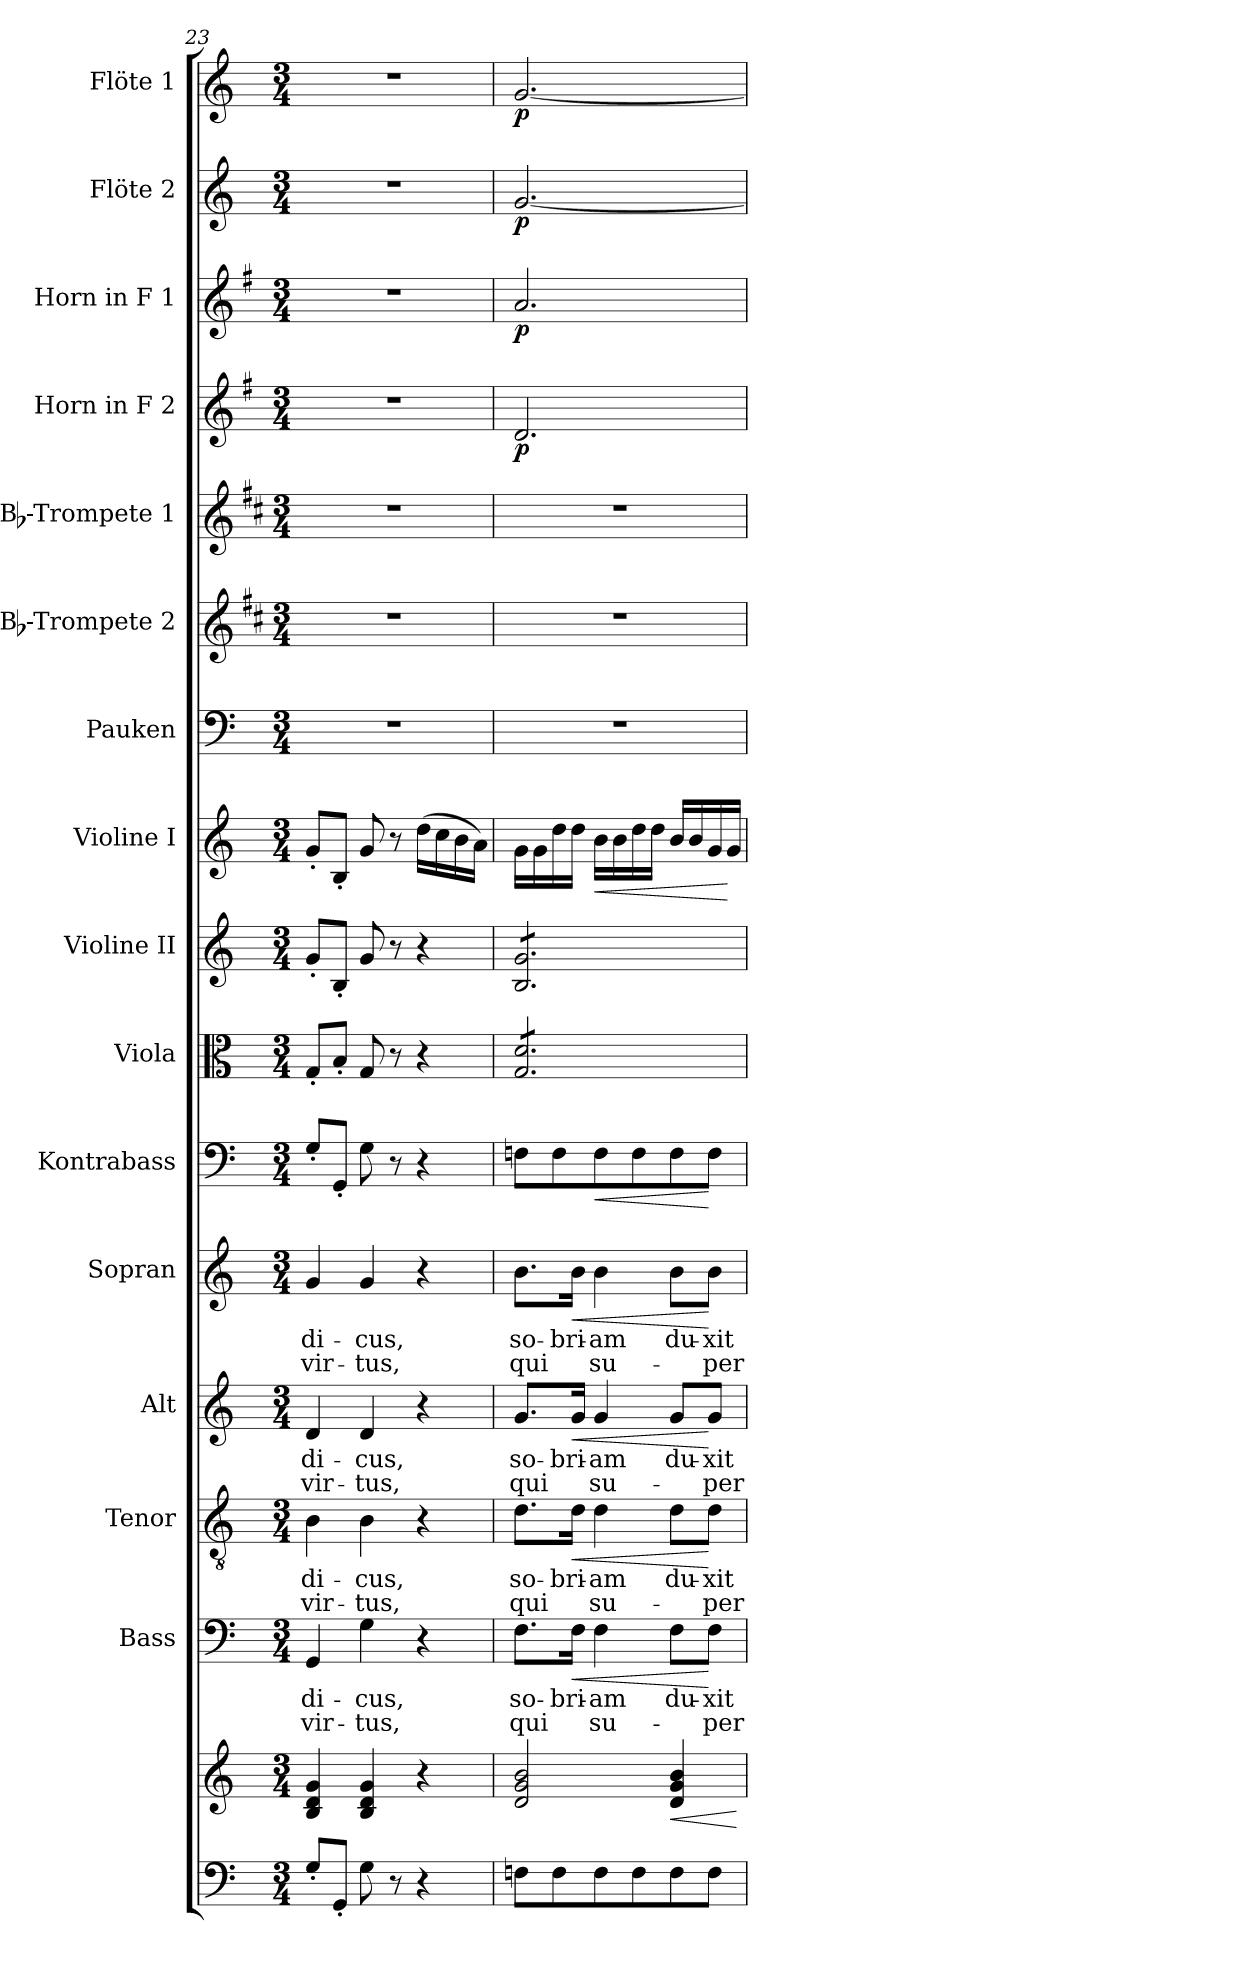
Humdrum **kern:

**kern	**kern	**dynam	**kern	**text	**text	**dynam	**kern	**text	**text	**dynam	**kern	**text	**text	**dynam	**kern	**text	**text	**dynam	**kern	**dynam	**kern	**kern	**kern	**dynam	**kern	**kern	**kern	**kern	**dynam	**kern	**dynam	**kern	**dynam	**kern	**dynam
*part16	*part16	*part16	*part15	*part15	*part15	*part15	*part14	*part14	*part14	*part14	*part13	*part13	*part13	*part13	*part12	*part12	*part12	*part12	*part11	*part11	*part10	*part9	*part8	*part8	*part7	*part6	*part5	*part4	*part4	*part3	*part3	*part2	*part2	*part1	*part1
*staff17	*staff16	*staff16/17	*staff15	*staff15	*staff15	*staff15	*staff14	*staff14	*staff14	*staff14	*staff13	*staff13	*staff13	*staff13	*staff12	*staff12	*staff12	*staff12	*staff11	*staff11	*staff10	*staff9	*staff8	*staff8	*staff7	*staff6	*staff5	*staff4	*staff4	*staff3	*staff3	*staff2	*staff2	*staff1	*staff1
*	*	*	*I"Bass	*	*	*	*I"Tenor	*	*	*	*I"Alt	*	*	*	*I"Sopran	*	*	*	*I"Kontrabass	*	*I"Viola	*I"Violine II	*I"Violine I	*	*I"Pauken	*I"Bb-Trompete 2	*I"Bb-Trompete 1	*I"Horn in F 2	*	*I"Horn in F 1	*	*I"Flöte 2	*	*I"Flöte 1	*
*	*	*	*I'B.	*	*	*	*I'T.	*	*	*	*I'A.	*	*	*	*I'S.	*	*	*	*I'Kb.	*	*I'Vla.	*I'Vl. II	*I'Vl. I	*	*I'Pk.	*I'Bb Trp. 2	*I'Bb Trp. 1	*	*	*	*	*I'Fl. 2	*	*I'Fl. 1	*
*clefF4	*clefG2	*	*clefF4	*	*	*	*clefGv2	*	*	*	*clefG2	*	*	*	*clefG2	*	*	*	*clefF4	*	*clefC3	*clefG2	*clefG2	*	*clefF4	*clefG2	*clefG2	*clefG2	*	*clefG2	*	*clefG2	*	*clefG2	*
*	*	*	*	*	*	*	*	*	*	*	*	*	*	*	*	*	*	*	*ITrd7c12	*	*	*	*	*	*	*ITrd1c2	*ITrd1c2	*ITrd4c7	*	*ITrd4c7	*	*	*	*	*
*k[]	*k[]	*	*k[]	*	*	*	*k[]	*	*	*	*k[]	*	*	*	*k[]	*	*	*	*k[]	*	*k[]	*k[]	*k[]	*	*k[]	*k[]	*k[]	*k[]	*	*k[]	*	*k[]	*	*k[]	*
*C:	*C:	*	*C:	*	*	*	*C:	*	*	*	*C:	*	*	*	*C:	*	*	*	*C:	*	*C:	*C:	*C:	*	*C:	*C:	*C:	*C:	*	*C:	*	*C:	*	*C:	*
*M3/4	*M3/4	*	*M3/4	*	*	*	*M3/4	*	*	*	*M3/4	*	*	*	*M3/4	*	*	*	*M3/4	*	*M3/4	*M3/4	*M3/4	*	*M3/4	*M3/4	*M3/4	*M3/4	*	*M3/4	*	*M3/4	*	*M3/4	*
=23	=23	=23	=23	=23	=23	=23	=23	=23	=23	=23	=23	=23	=23	=23	=23	=23	=23	=23	=23	=23	=23	=23	=23	=23	=23	=23	=23	=23	=23	=23	=23	=23	=23	=23	=23
!	!	!	!	!LO:LY:b	!LO:LY:b	!	!	!LO:LY:b	!LO:LY:b	!	!	!LO:LY:b	!LO:LY:b	!	!	!LO:LY:b	!LO:LY:b	!	!	!	!	!	!	!	!	!	!	!	!	!	!	!	!	!	!
8G'</L	4B/ 4d/ 4g/	.	4GG/	-di-	vir-	.	4B\	-di-	vir-	.	4d/	-di-	vir-	.	4g/	-di-	vir-	.	8GG'</L	.	8G'</L	8g'</L	8g'</L	.	2.r	2.r	2.r	2.r	.	2.r	.	2.r	.	2.r	.
8GG'</J	.	.	.	.	.	.	.	.	.	.	.	.	.	.	.	.	.	.	8GGG'</J	.	8B'</J	8B'</J	8B'</J	.	.	.	.	.	.	.	.	.	.	.	.
!	!	!	!	!LO:LY:b	!LO:LY:b	!	!	!LO:LY:b	!LO:LY:b	!	!	!LO:LY:b	!LO:LY:b	!	!	!LO:LY:b	!LO:LY:b	!	!	!	!	!	!	!	!	!	!	!	!	!	!	!	!	!	!
8G\	4B/ 4d/ 4g/	.	4G\	-cus,	-tus,	.	4B\	-cus,	-tus,	.	4d/	-cus,	-tus,	.	4g/	-cus,	-tus,	.	8GG\	.	8G/	8g/	8g/	.	.	.	.	.	.	.	.	.	.	.	.
8r	.	.	.	.	.	.	.	.	.	.	.	.	.	.	.	.	.	.	8r	.	8r	8r	8r	.	.	.	.	.	.	.	.	.	.	.	.
4r	4r	.	4r	.	.	.	4r	.	.	.	4r	.	.	.	4r	.	.	.	4r	.	4r	4r	(>16dd\LL	.	.	.	.	.	.	.	.	.	.	.	.
.	.	.	.	.	.	.	.	.	.	.	.	.	.	.	.	.	.	.	.	.	.	.	16cc\	.	.	.	.	.	.	.	.	.	.	.	.
.	.	.	.	.	.	.	.	.	.	.	.	.	.	.	.	.	.	.	.	.	.	.	16b\	.	.	.	.	.	.	.	.	.	.	.	.
.	.	.	.	.	.	.	.	.	.	.	.	.	.	.	.	.	.	.	.	.	.	.	16a\JJ)	.	.	.	.	.	.	.	.	.	.	.	.
=24	=24	=24	=24	=24	=24	=24	=24	=24	=24	=24	=24	=24	=24	=24	=24	=24	=24	=24	=24	=24	=24	=24	=24	=24	=24	=24	=24	=24	=24	=24	=24	=24	=24	=24	=24
!	!	!	!	!LO:LY:b	!LO:LY:b	!	!	!LO:LY:b	!LO:LY:b	!	!	!LO:LY:b	!LO:LY:b	!	!	!LO:LY:b	!LO:LY:b	!	!	!	!	!	!	!	!	!	!	!	!LO:DY:b	!	!LO:DY:b	!	!LO:DY:b	!	!LO:DY:b
*	*	*	*	*	*	*	*	*	*	*	*	*	*	*	*	*	*	*	*	*	*tremolo	*	*	*	*	*	*	*	*	*	*	*	*	*	*
*	*	*	*	*	*	*	*	*	*	*	*	*	*	*	*	*	*	*	*	*	*	*tremolo	*	*	*	*	*	*	*	*	*	*	*	*	*
8Fn\L	2d/ 2g/ 2b/	.	8.F\L	so-	qui	.	8.d\L	so-	qui	.	8.g/L	so-	qui	.	8.b\L	so-	qui	.	8FFn\L	.	8G/ 8d/L	8B/ 8g/L	16g\LL	.	2.r	2.r	2.r	2.G/	p	2.d/	p	[2.g/	p	[2.g/	p
.	.	.	.	.	.	.	.	.	.	.	.	.	.	.	.	.	.	.	.	.	.	.	16g\	.	.	.	.	.	.	.	.	.	.	.	.
8F\	.	.	.	.	.	.	.	.	.	.	.	.	.	.	.	.	.	.	8FF\	.	8G/ 8d/	8B/ 8g/	16dd\	.	.	.	.	.	.	.	.	.	.	.	.
!	!	!	!	!LO:LY:b	!	!LO:HP:b	!	!LO:LY:b	!	!LO:HP:b	!	!LO:LY:b	!	!LO:HP:b	!	!LO:LY:b	!	!LO:HP:b	!	!	!	!	!	!	!	!	!	!	!	!	!	!	!	!	!
.	.	.	16F\Jk	-bri-	.	<	16d\Jk	-bri-	.	<	16g/Jk	-bri-	.	<	16b\Jk	-bri-	.	<	.	.	.	.	16dd\JJ	.	.	.	.	.	.	.	.	.	.	.	.
!	!	!	!	!LO:LY:b	!LO:LY:b	!	!	!LO:LY:b	!LO:LY:b	!	!	!LO:LY:b	!LO:LY:b	!	!	!LO:LY:b	!LO:LY:b	!	!	!LO:HP:b	!	!	!	!LO:HP:b	!	!	!	!	!	!	!	!	!	!	!
8F\	.	.	4F\	-am	su-	.	4d\	-am	su-	.	4g/	-am	su-	.	4b\	-am	su-	.	8FF\	<	8G/ 8d/	8B/ 8g/	16b\LL	<	.	.	.	.	.	.	.	.	.	.	.
.	.	.	.	.	.	.	.	.	.	.	.	.	.	.	.	.	.	.	.	.	.	.	16b\	.	.	.	.	.	.	.	.	.	.	.	.
8F\	.	.	.	.	.	.	.	.	.	.	.	.	.	.	.	.	.	.	8FF\	.	8G/ 8d/	8B/ 8g/	16dd\	.	.	.	.	.	.	.	.	.	.	.	.
.	.	.	.	.	.	.	.	.	.	.	.	.	.	.	.	.	.	.	.	.	.	.	16dd\JJ	.	.	.	.	.	.	.	.	.	.	.	.
!	!	!LO:HP:b	!	!LO:LY:b	!	!	!	!LO:LY:b	!	!	!	!LO:LY:b	!	!	!	!LO:LY:b	!	!	!	!	!	!	!	!	!	!	!	!	!	!	!	!	!	!	!
8F\	4d/ 4g/ 4b/	<	8F\L	du-	.	.	8d\L	du-	.	.	8g/L	du-	.	.	8b\L	du-	.	.	8FF\	.	8G/ 8d/	8B/ 8g/	16b/LL	.	.	.	.	.	.	.	.	.	.	.	.
.	.	.	.	.	.	.	.	.	.	.	.	.	.	.	.	.	.	.	.	.	.	.	16b/	.	.	.	.	.	.	.	.	.	.	.	.
!	!	!	!	!LO:LY:b	!LO:LY:b	!	!	!LO:LY:b	!LO:LY:b	!	!	!LO:LY:b	!LO:LY:b	!	!	!LO:LY:b	!LO:LY:b	!	!	!	!	!	!	!	!	!	!	!	!	!	!	!	!	!	!
8F\J	.	.	8F\J	-xit	-per	[	8d\J	-xit	-per	[	8g/J	-xit	-per	[	8b\J	-xit	-per	[	8FF\J	[	8G/ 8d/J	8B/ 8g/J	16g/	.	.	.	.	.	.	.	.	.	.	.	.
*	*	*	*	*	*	*	*	*	*	*	*	*	*	*	*	*	*	*	*	*	*	*Xtremolo	*	*	*	*	*	*	*	*	*	*	*	*	*
*	*	*	*	*	*	*	*	*	*	*	*	*	*	*	*	*	*	*	*	*	*Xtremolo	*	*	*	*	*	*	*	*	*	*	*	*	*	*
.	.	.	.	.	.	.	.	.	.	.	.	.	.	.	.	.	.	.	.	.	.	.	16g/JJ	[	.	.	.	.	.	.	.	.	.	.	.
.	.	[	.	.	.	.	.	.	.	.	.	.	.	.	.	.	.	.	.	.	.	.	.	.	.	.	.	.	.	.	.	.	.	.	.
=	=	=	=	=	=	=	=	=	=	=	=	=	=	=	=	=	=	=	=	=	=	=	=	=	=	=	=	=	=	=	=	=	=	=	=
*-	*-	*-	*-	*-	*-	*-	*-	*-	*-	*-	*-	*-	*-	*-	*-	*-	*-	*-	*-	*-	*-	*-	*-	*-	*-	*-	*-	*-	*-	*-	*-	*-	*-	*-	*-
